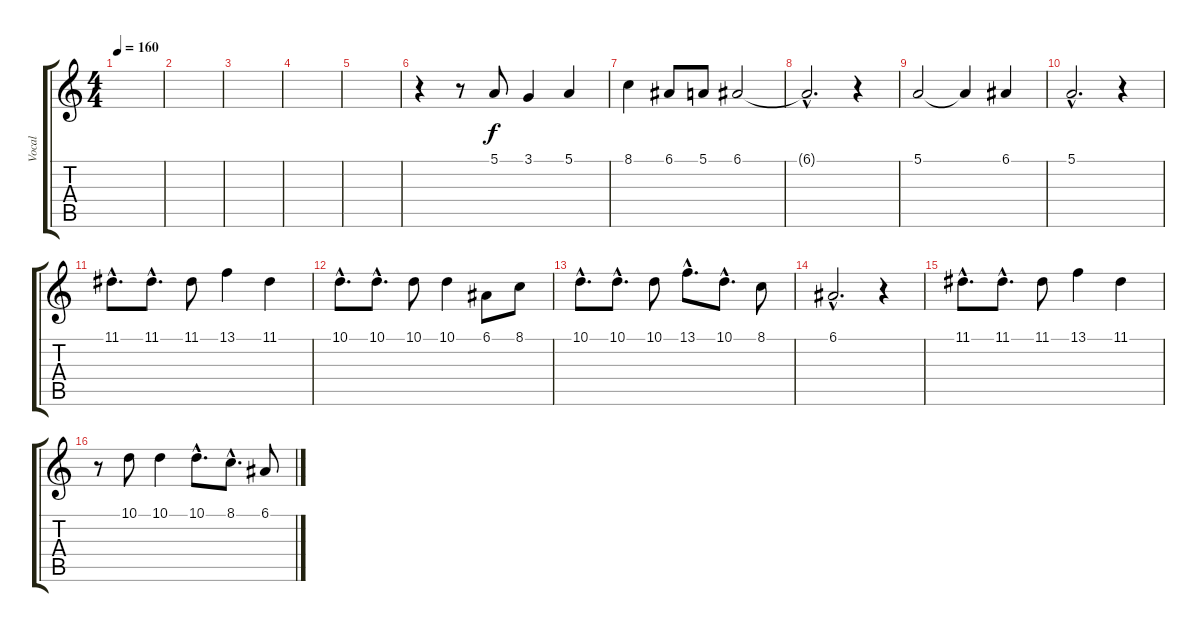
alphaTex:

\track ("Vocal" "Vocal") {instrument lead6voice}
\staff {score tabs}
\tuning (E4 B3 G3 D3 A2 E2) {hide}
\ts (4 4)
\tempo 160
\clef g2
\ks c
|
|
|
|
|
r.4 r.8 5.1.8 3.1.4 5.1.4 |
8.1.4 6.1.8 5.1.8 6.1.2 |
6.1{hac t}.2{d} r.4 |
5.1.2 5.1{t}.4 6.1.4 |
5.1{hac}.2{d} r.4 |
11.1{hac}.8{d} 11.1{hac}.8{d} 11.1.8 13.1.4 11.1.4 |
10.1{hac}.8{d} 10.1{hac}.8{d} 10.1.8 10.1.4 6.1.8 8.1.8 |
10.1{hac}.8{d} 10.1{hac}.8{d} 10.1.8 13.1{hac}.8{d} 10.1{hac}.8{d} 8.1.8 |
6.1{hac}.2{d} r.4 |
11.1{hac}.8{d} 11.1{hac}.8{d} 11.1.8 13.1.4 11.1.4 |
r.8 10.1.8 10.1.4 10.1{hac}.8{d} 8.1{hac}.8{d} 6.1.8
